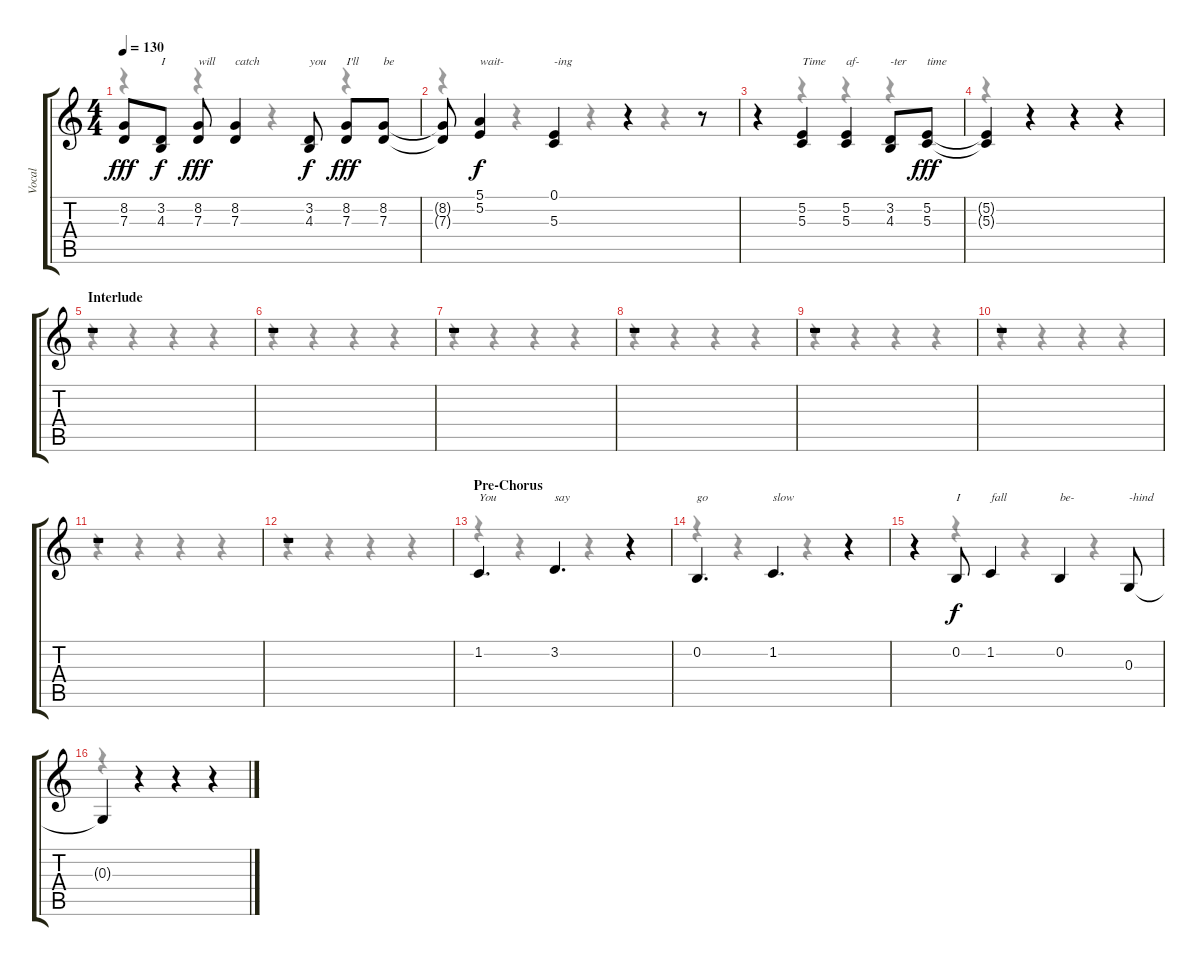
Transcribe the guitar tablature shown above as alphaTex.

\track ("Vocal" "Vocal") {instrument lead6voice}
\staff {score tabs}
\tuning (E4 B3 G3 D3 A2 E2) {hide}
\voice
\ts (4 4)
\tempo 130
\clef g2
\ks c
(8.2{t} 7.3{t}).8{dy fff} (3.2 4.3).8{txt "I" dy f} (8.2 7.3).8{txt "will" dy fff} (8.2 7.3).4{txt "catch"} (3.2 4.3).8{txt "you" dy f} (8.2 7.3).8{txt "I'll" dy fff} (8.2 7.3).8{txt "be"} |
(8.2{t} 7.3{t}).8 (5.1 5.2).4{txt "wait-" dy f} (0.1 5.3).4{txt "-ing"} r.4 r.8 |
r.4 (5.2 5.3).4{txt "Time"} (5.2 5.3).4{txt "af-"} (3.2 4.3).8{txt "-ter"} (5.2 5.3).8{txt "time" dy fff} |
(5.2{t} 5.3{t}).4 r.4 r.4 r.4 |
\section ("" "Interlude")
r.1 |
r.1 |
r.1 |
r.1 |
r.1 |
r.1 |
r.1 |
r.1 |
\section ("" "Pre-Chorus")
1.2.4{d txt "You"} 3.2.4{d txt "say"} r.4 |
0.2.4{d txt "go"} 1.2.4{d txt "slow"} r.4 |
r.4 0.2.8{txt "I" dy f} 1.2.4{txt "fall"} 0.2.4{txt "be-"} 0.3.8{txt "-hind"} |
0.3{t}.4 r.4 r.4 r.4
\voice
\clef g2
\ottava regular
\simile none
\ks c
r.4{dy f} r.4 r.4 r.4 |
r.4 r.4 r.4 r.4 |
r.4 r.4 r.4 r.4 |
r.4 r.4 r.4 r.4 |
r.4 r.4 r.4 r.4 |
r.4 r.4 r.4 r.4 |
r.4 r.4 r.4 r.4 |
r.4 r.4 r.4 r.4 |
r.4 r.4 r.4 r.4 |
r.4 r.4 r.4 r.4 |
r.4 r.4 r.4 r.4 |
r.4 r.4 r.4 r.4 |
r.4 r.4 r.4 r.4 |
r.4 r.4 r.4 r.4 |
r.4 r.4 r.4 r.4 |
r.4 r.4 r.4 r.4
